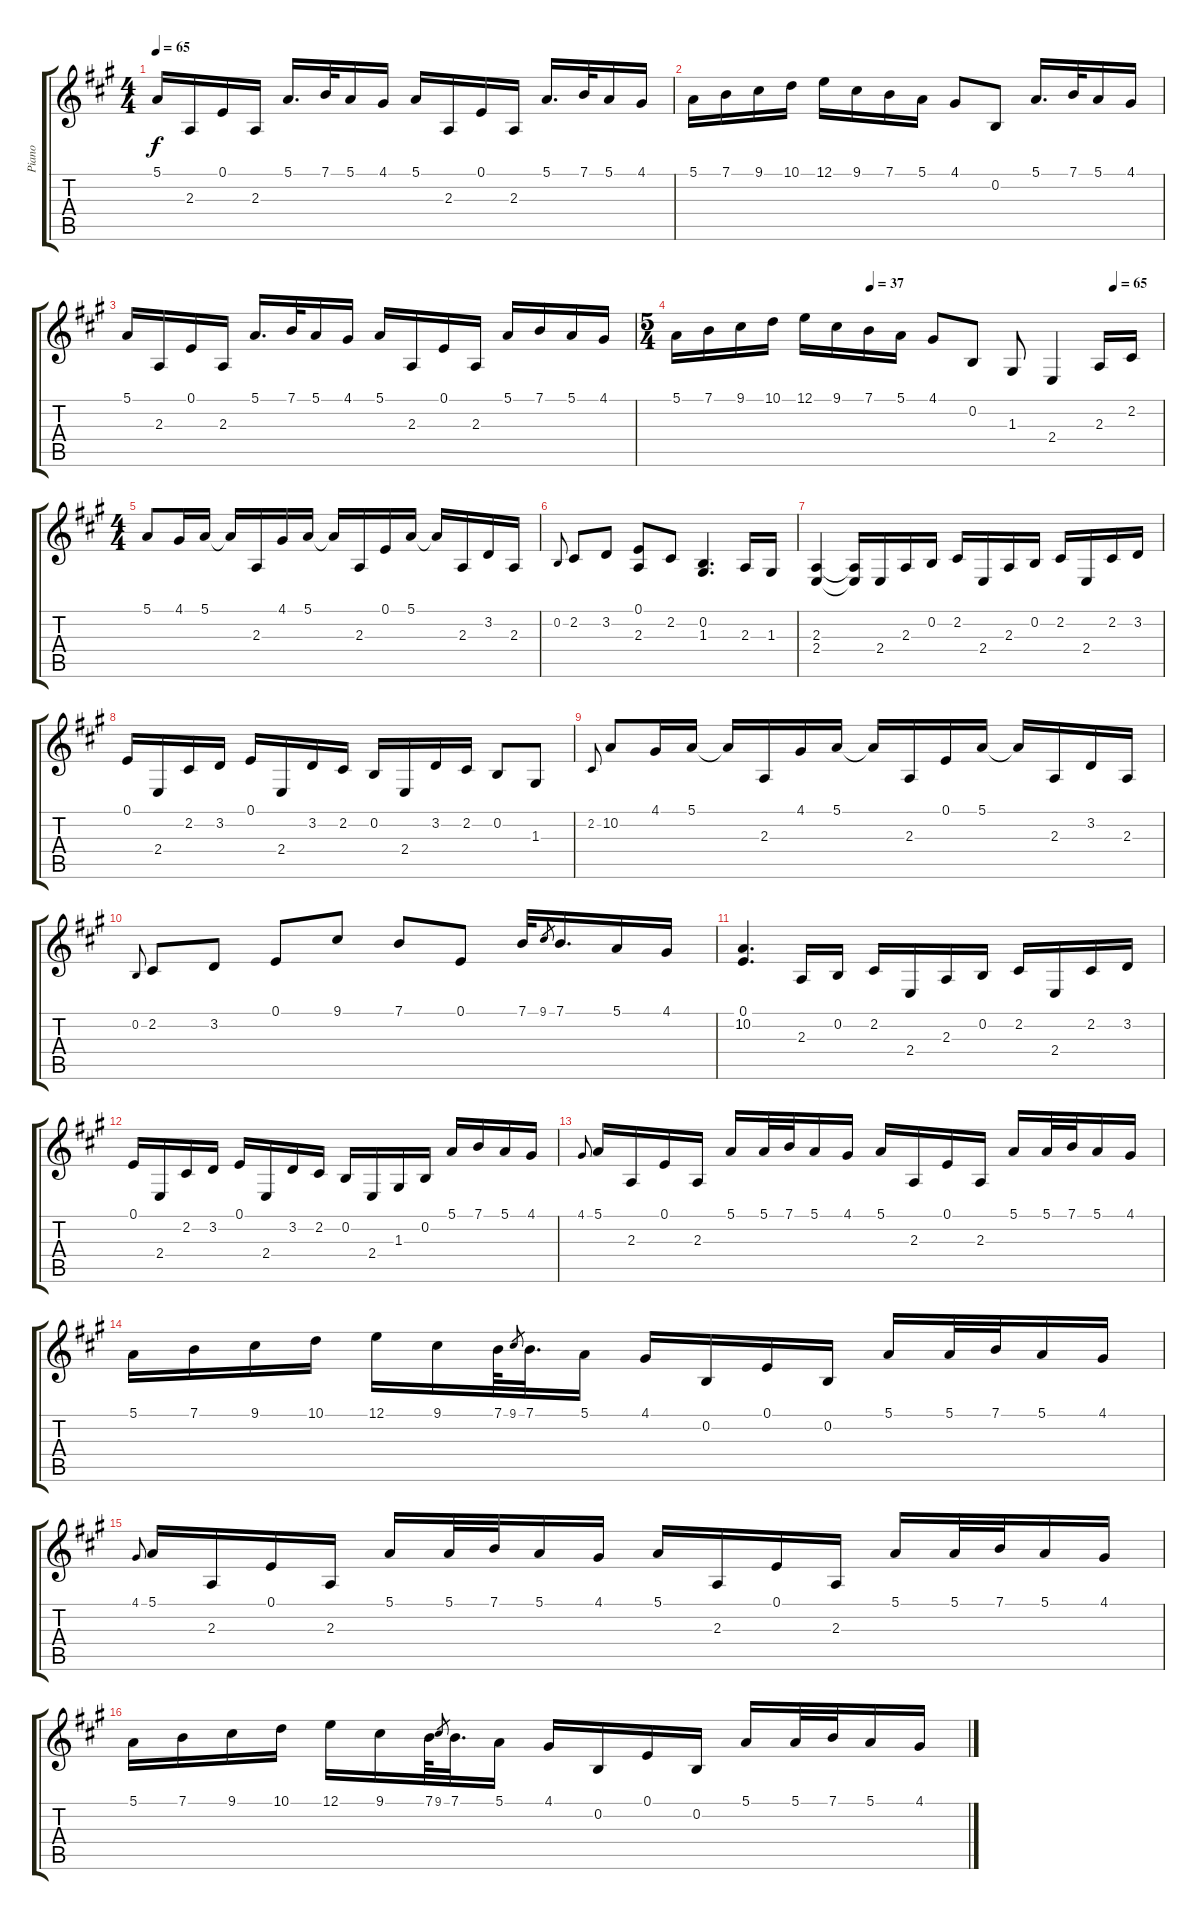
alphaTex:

\track ("Piano" "Piano") {solo instrument brightacousticpiano}
\staff {score tabs}
\tuning (E4 B3 G3 D3 A2 E2) {hide}
\ts (4 4)
\tempo 65
\clef g2
\ks a
5.1.16{dy f} 2.3.16 0.1.16 2.3.16 5.1.16{d} 7.1.32 5.1.16 4.1.16 5.1.16 2.3.16 0.1.16 2.3.16 5.1.16{d} 7.1.32 5.1.16 4.1.16 |
5.1.16 7.1.16 9.1.16 10.1.16 12.1.16 9.1.16 7.1.16 5.1.16 4.1.8 0.2.8 5.1.16{d} 7.1.32 5.1.16 4.1.16 |
5.1.16 2.3.16 0.1.16 2.3.16 5.1.16{d} 7.1.32 5.1.16 4.1.16 5.1.16 2.3.16 0.1.16 2.3.16 5.1.16 7.1.16 5.1.16 4.1.16 |
\ts (5 4)
\tempo (37 0.4)
\tempo (65 0.9)
5.1.16 7.1.16 9.1.16 10.1.16 12.1.16 9.1.16 7.1.16 5.1.16 4.1.8 0.2.8 1.3.8 2.4.4 2.3.16 2.2.16 |
\ts (4 4)
5.1.8 4.1.16 5.1.16 5.1{t}.16 2.3.16 4.1.16 5.1.16 5.1{t}.16 2.3.16 0.1.16 5.1.16 5.1{t}.16 2.3.16 3.2.16 2.3.16 |
0.2.8{gr onbeat} 2.2.8 3.2.8 (0.1 2.3).8 2.2.8 (0.2 1.3).4{d} 2.3.16 1.3.16 |
(2.3 2.4).4 (2.3{t} 2.4{t}).16 2.4.16 2.3.16 0.2.16 2.2.16 2.4.16 2.3.16 0.2.16 2.2.16 2.4.16 2.2.16 3.2.16 |
0.1.16 2.4.16 2.2.16 3.2.16 0.1.16 2.4.16 3.2.16 2.2.16 0.2.16 2.4.16 3.2.16 2.2.16 0.2.8 1.3.8 |
2.2.8{gr onbeat} 10.2.8 4.1.16 5.1.16 5.1{t}.16 2.3.16 4.1.16 5.1.16 5.1{t}.16 2.3.16 0.1.16 5.1.16 5.1{t}.16 2.3.16 3.2.16 2.3.16 |
0.2.8{gr onbeat} 2.2.8 3.2.8 0.1.8 9.1.8 7.1.8 0.1.8 7.1.32 9.1.8{gr} 7.1.16{d} 5.1.16 4.1.16 |
(0.1 10.2).4{d} 2.3.16 0.2.16 2.2.16 2.4.16 2.3.16 0.2.16 2.2.16 2.4.16 2.2.16 3.2.16 |
0.1.16 2.4.16 2.2.16 3.2.16 0.1.16 2.4.16 3.2.16 2.2.16 0.2.16 2.4.16 1.3.16 0.2.16 5.1.16 7.1.16 5.1.16 4.1.16 |
4.1.8{gr onbeat} 5.1.16 2.3.16 0.1.16 2.3.16 5.1.16 5.1.32 7.1.32 5.1.16 4.1.16 5.1.16 2.3.16 0.1.16 2.3.16 5.1.16 5.1.32 7.1.32 5.1.16 4.1.16 |
5.1.16 7.1.16 9.1.16 10.1.16 12.1.16 9.1.16 7.1.64 9.1.8{gr} 7.1.32{d beam merge} 5.1.16{beam split} 4.1.16 0.2.16 0.1.16{beam merge} 0.2.16{beam split} 5.1.16 5.1.32 7.1.32 5.1.16 4.1.16 |
4.1.8{gr onbeat} 5.1.16 2.3.16 0.1.16 2.3.16 5.1.16 5.1.32 7.1.32 5.1.16 4.1.16 5.1.16 2.3.16 0.1.16 2.3.16 5.1.16 5.1.32 7.1.32 5.1.16 4.1.16 |
5.1.16 7.1.16 9.1.16 10.1.16 12.1.16 9.1.16 7.1.64 9.1.8{gr} 7.1.32{d} 5.1.16 4.1.16 0.2.16 0.1.16 0.2.16 5.1.16 5.1.32 7.1.32 5.1.16 4.1.16
